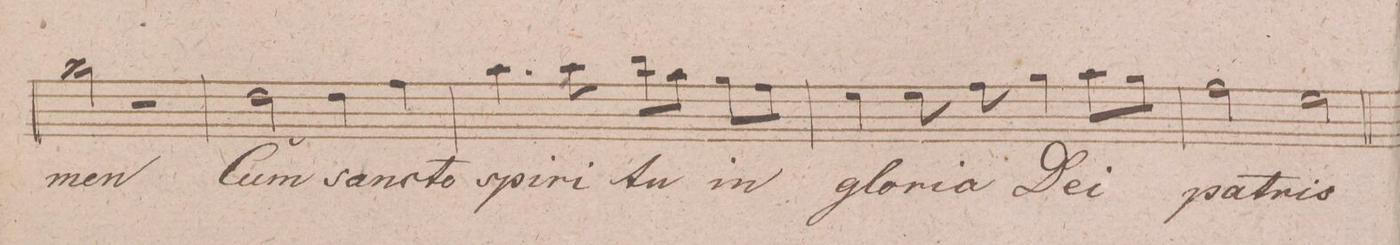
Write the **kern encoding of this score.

**kern	**text	**text	**dynam
*I"Alto.	*	*	*
*clefC3	*	*	*
*k[f#c#g#d#]	*	*	*
*met(c)	*	*	*
*M4/4	*	*	*
2b\	-men	.	.
2r	.	.	.
=272	=272	=272	=272
2e\	Cum	.	.
4e\	san-	.	.
4g#\	-cto	.	.
=273	=273	=273	=273
4.b\	spi-	.	.
8b\	-ri-	.	.
8cc#\L	-tu	.	.
8b\J	.	.	.
8a\L	in	.	.
8g#\J	.	.	.
=274	=274	=274	=274
4f#\	glo-	.	.
8f#\	-ri-	.	.
8g#\	-a	.	.
4a\	De-	.	.
8b\L	-i	.	.
8a\J	.	.	.
=275	=275	=275	=275
2g#\	pa-	.	.
2f#\	-tris	.	.
=276	=276	=276	=276
*-	*-	*-	*-
